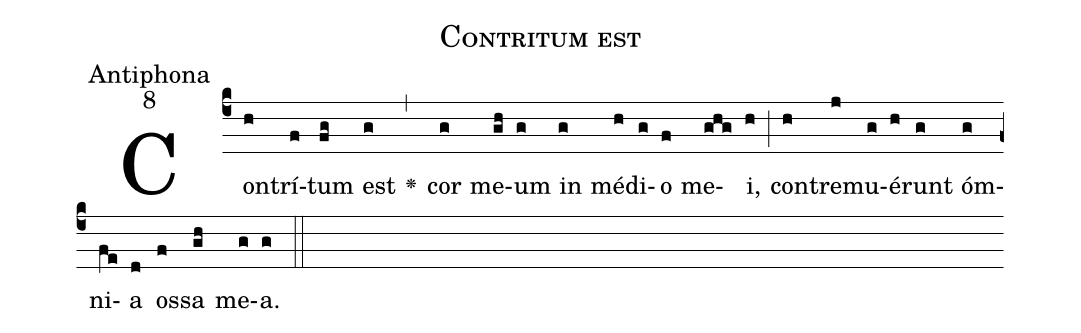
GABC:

name:Contritum est;
office-part:Antiphona;
mode:8;
%%
(c4) Con(h)trí(f)tum(fg) est(g) <v>\greheightstar</v>(,) cor(g) me(gh)um(g) in(g) mé(h)di(g)o(f) me(ghg)i,(h) (;) con(h)tre(j)mu(g)é(h)runt(g) óm(g)ni(fe)a(d) os(f)sa(gh) me(g)a.(g///) (::)
